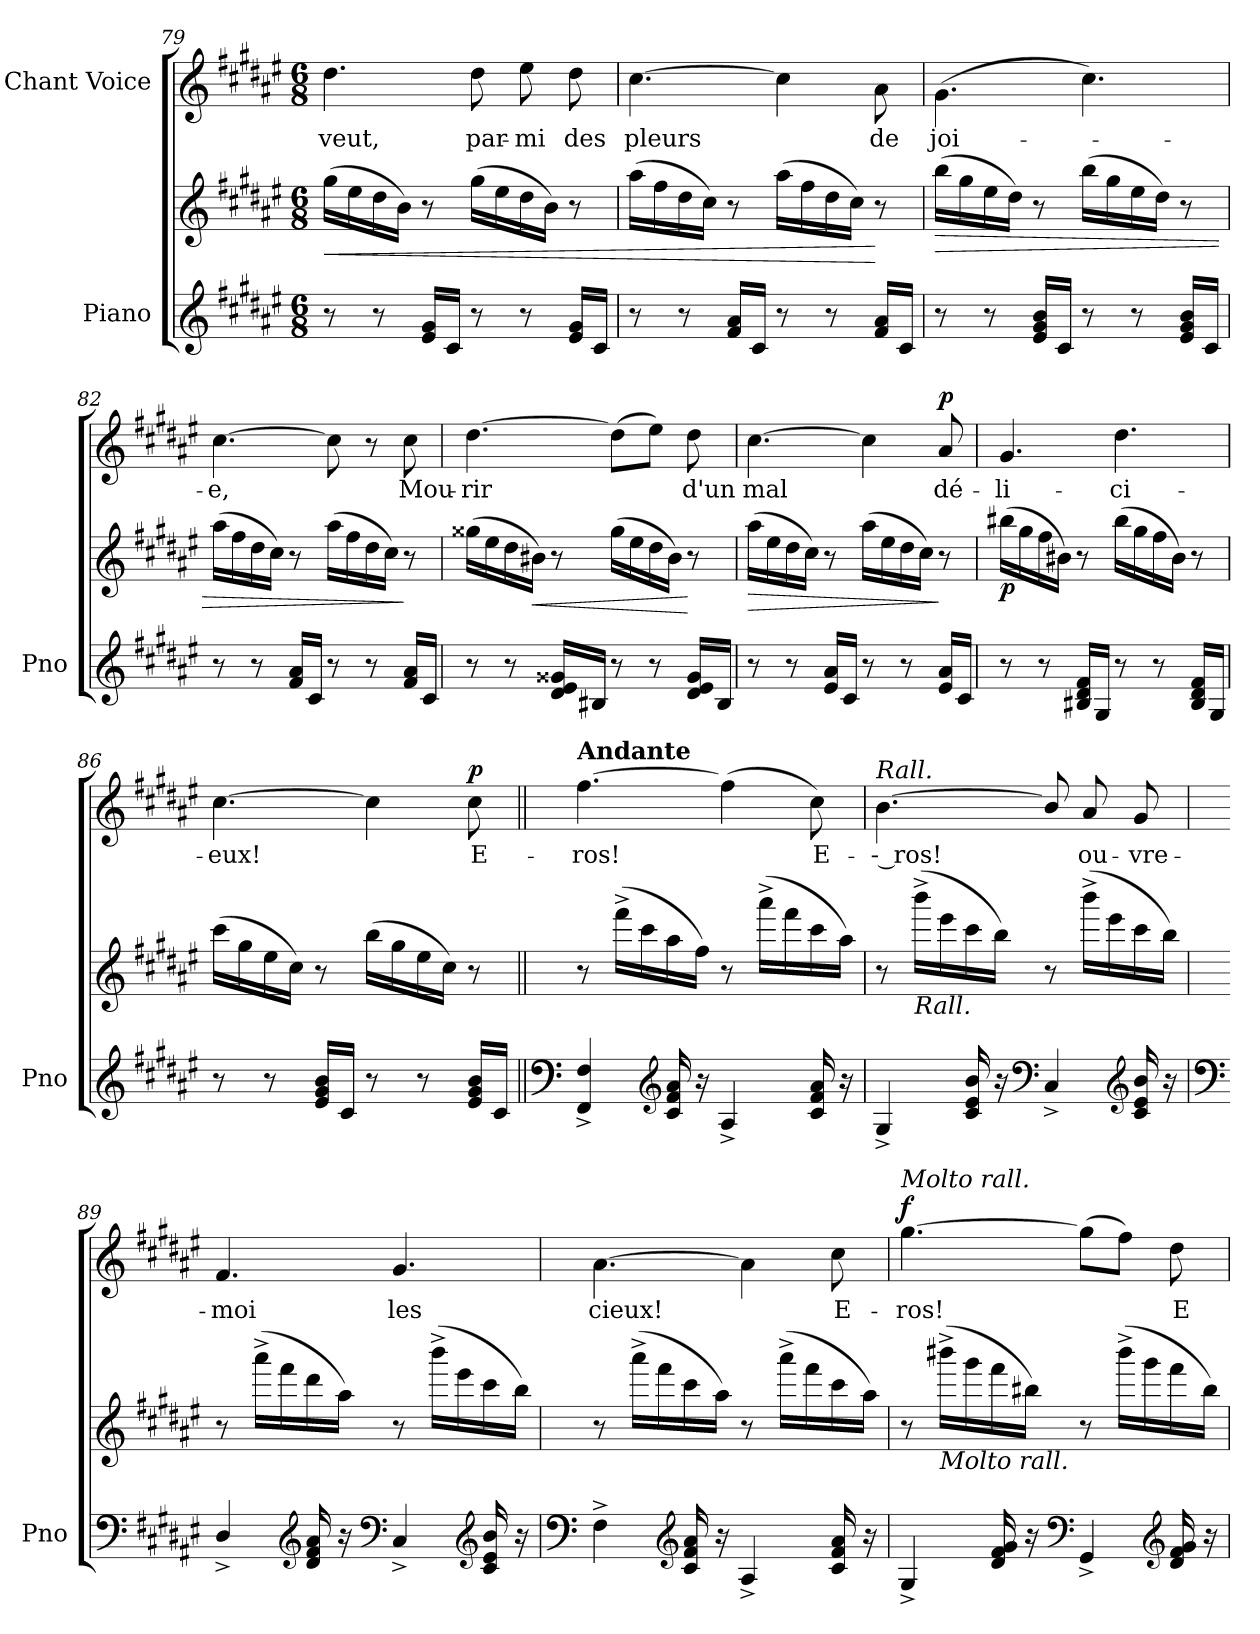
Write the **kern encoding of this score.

**kern	**kern	**dynam	**kern	**text	**dynam
*part2	*part2	*part2	*part1	*part1	*part1
*staff3	*staff2	*staff2/3	*staff1	*staff1	*staff1
*I"Piano	*	*	*I"Chant Voice	*	*
*I'Pno	*	*	*	*	*
!!LO:LB:g=z
*clefG2	*clefG2	*	*clefG2	*	*
*k[f#c#g#d#a#e#]	*k[f#c#g#d#a#e#]	*	*k[f#c#g#d#a#e#]	*	*
*M6/8	*M6/8	*	*M6/8	*	*
=79	=79	=79	=79	=79	=79
!	!	!LO:HP:b	!	!LO:LY:b	!
8r	(16gg#\LL	<	4.dd#\	veut,	.
.	16ee#\	.	.	.	.
8r	16dd#\	.	.	.	.
.	16b\JJ)	.	.	.	.
16e#/ 16g#/LL	8r	.	.	.	.
16c#/JJ	.	.	.	.	.
!	!	!	!	!LO:LY:b	!
8r	(16gg#\LL	.	8dd#\	par-	.
.	16ee#\	.	.	.	.
!	!	!	!	!LO:LY:b	!
8r	16dd#\	.	8ee#\	-mi	.
.	16b\JJ)	.	.	.	.
!	!	!	!	!LO:LY:b	!
16e#/ 16g#/LL	8r	.	8dd#\	des	.
16c#/JJ	.	.	.	.	.
=80	=80	=80	=80	=80	=80
!	!	!	!	!LO:LY:b	!
8r	(16aa#\LL	.	[4.cc#\	pleurs	.
.	16ff#\	.	.	.	.
8r	16dd#\	.	.	.	.
.	16cc#\JJ)	.	.	.	.
16f#/ 16a#/LL	8r	.	.	.	.
16c#/JJ	.	.	.	.	.
8r	(16aa#\LL	.	4cc#\]	.	.
.	16ff#\	.	.	.	.
8r	16dd#\	.	.	.	.
.	16cc#\JJ)	.	.	.	.
!	!	!	!	!LO:LY:b	!
16f#/ 16a#/LL	8r	[	8a#\	de	.
16c#/JJ	.	.	.	.	.
!!LO:LB:g=z
=81	=81	=81	=81	=81	=81
!	!	!LO:HP:b	!	!LO:LY:b	!
8r	(16bb\LL	>	(4.g#\	joi-	.
.	16gg#\	.	.	.	.
8r	16ee#\	.	.	.	.
.	16dd#\JJ)	.	.	.	.
16e#/ 16g#/ 16b/LL	8r	.	.	.	.
16c#/JJ	.	.	.	.	.
8r	(16bb\LL	.	4.cc#\)	.	.
.	16gg#\	.	.	.	.
8r	16ee#\	.	.	.	.
.	16dd#\JJ)	.	.	.	.
16e#/ 16g#/ 16b/LL	8r	.	.	.	.
16c#/JJ	.	.	.	.	.
=82	=82	=82	=82	=82	=82
!	!	!	!	!LO:LY:b	!
8r	(16aa#\LL	.	[4.cc#\	-e,	.
.	16ff#\	.	.	.	.
8r	16dd#\	.	.	.	.
.	16cc#\JJ)	.	.	.	.
16f#/ 16a#/LL	8r	.	.	.	.
16c#/JJ	.	.	.	.	.
8r	(16aa#\LL	.	8cc#\]	.	.
.	16ff#\	.	.	.	.
8r	16dd#\	.	8r	.	.
.	16cc#\JJ)	.	.	.	.
!	!	!	!	!LO:LY:b	!LO:DY:a
!	!	!	!	!	!LO:DY:n=1:a
16f#/ 16a#/LL	8r	]	8cc#\	Mou-	other-dynamics f
16c#/JJ	.	.	.	.	.
!!LO:LB:g=z
=83	=83	=83	=83	=83	=83
!	!	!LO:DY:b	!	!LO:LY:b	!
!	!	!LO:DY:n=1:b	!	!	!
8r	(16gg##X\LL	other-dynamics f	[4.dd#\	-rir	.
.	16ee#\	.	.	.	.
8r	16dd#\	.	.	.	.
!	!	!LO:HP:b	!	!	!
.	16b#X\JJ)	<	.	.	.
16d#/ 16e#/ 16g##X/LL	8r	.	.	.	.
16B#X/JJ	.	.	.	.	.
8r	(16gg##\LL	.	(8dd#\L]	.	.
.	16ee#\	.	.	.	.
8r	16dd#\	.	8ee#\J)	.	.
.	16b#\JJ)	.	.	.	.
!	!	!	!	!LO:LY:b	!
16d#/ 16e#/ 16g##/LL	8r	[	8dd#\	d'un	.
16B#/JJ	.	.	.	.	.
!!LO:PB:g=z
=84	=84	=84	=84	=84	=84
!	!	!LO:HP:b	!	!LO:LY:b	!
8r	(16aa#\LL	>	[4.cc#\	mal	.
.	16ee#\	.	.	.	.
8r	16dd#\	.	.	.	.
.	16cc#\JJ)	.	.	.	.
16e#/ 16a#/LL	8r	.	.	.	.
16c#/JJ	.	.	.	.	.
8r	(16aa#\LL	.	4cc#\]	.	.
.	16ee#\	.	.	.	.
8r	16dd#\	.	.	.	.
.	16cc#\JJ)	.	.	.	.
!	!	!	!	!LO:LY:b	!LO:DY:a
16e#/ 16a#/LL	8r	]	8a#/	dé-	p
16c#/JJ	.	.	.	.	.
=85	=85	=85	=85	=85	=85
!	!	!LO:DY:b	!	!LO:LY:b	!
8r	(16bb#X\LL	p	4.g#/	-li-	.
.	16gg#\	.	.	.	.
8r	16ff#\	.	.	.	.
.	16b#X\JJ)	.	.	.	.
16B#X/ 16d#/ 16f#/LL	8r	.	.	.	.
16G#/JJ	.	.	.	.	.
!	!	!	!	!LO:LY:b	!
8r	(16bb#\LL	.	4.dd#\	-ci-	.
.	16gg#\	.	.	.	.
8r	16ff#\	.	.	.	.
.	16b#\JJ)	.	.	.	.
16B#/ 16d#/ 16f#/LL	8r	.	.	.	.
16G#/JJ	.	.	.	.	.
!!LO:LB:g=z
=86	=86	=86	=86	=86	=86
!	!	!	!	!LO:LY:b	!
8r	(16ccc#\LL	.	[4.cc#\	-eux!	.
.	16gg#\	.	.	.	.
8r	16ee#\	.	.	.	.
.	16cc#\JJ)	.	.	.	.
16e#/ 16g#/ 16b/LL	8r	.	.	.	.
16c#/JJ	.	.	.	.	.
8r	(16bb\LL	.	4cc#\]	.	.
.	16gg#\	.	.	.	.
8r	16ee#\	.	.	.	.
.	16cc#\JJ)	.	.	.	.
!	!	!	!	!LO:LY:b	!LO:DY:a
16e#/ 16g#/ 16b/LL	8r	.	8cc#\	E-	p
16c#/JJ	.	.	.	.	.
=87||	=87||	=87||	=87||	=87||	=87||
*clefF4	*	*	*	*	*
!	!	!	!LO:TX:a:B:t=Andante	!	!
!	!	!	!	!LO:LY:b	!
4FF#/^ 4F#/^	8r	.	[4.ff#\	-ros!	.
.	(16fff#^\LL	.	.	.	.
.	16ccc#\	.	.	.	.
*clefG2	*	*	*	*	*
16c#/ 16f#/ 16a#/	16aa#\	.	.	.	.
16r	16ff#\JJ)	.	.	.	.
4A#^/	8r	.	(4ff#\]	.	.
.	(16aaa#^\LL	.	.	.	.
.	16fff#\	.	.	.	.
!	!	!	!	!LO:LY:b	!
16c#/ 16f#/ 16a#/	16ccc#\	.	8cc#\)	E-	.
16r	16aa#\JJ)	.	.	.	.
!!LO:LB:g=z
=88	=88	=88	=88	=88	=88
!	!	!	!LO:TX:a:i:t=Rall.	!	!
!	!	!	!	!LO:LY:b	!
4G#^/	8r	.	[4.b\	-- ros!	.
!	!LO:TX:b:i:t=Rall.	!	!	!	!
.	(16bbb^\LL	.	.	.	.
.	16eee#\	.	.	.	.
16c#/ 16e#/ 16b/	16ccc#\	.	.	.	.
16r	16bb\JJ)	.	.	.	.
*clefF4	*	*	*	*	*
4C#^/	8r	.	8b/]	.	.
!	!	!	!	!LO:LY:b	!
.	(16bbb^\LL	.	8a#/	ou-	.
.	16eee#\	.	.	.	.
*clefG2	*	*	*	*	*
!	!	!	!	!LO:LY:b	!
16c#/ 16e#/ 16b/	16ccc#\	.	8g#/	-vre-	.
16r	16bb\JJ)	.	.	.	.
=89	=89	=89	=89	=89	=89
*clefF4	*	*	*	*	*
!	!	!	!	!LO:LY:b	!
4D#^/	8r	.	4.f#/	-moi	.
.	(16aaa#^\LL	.	.	.	.
.	16fff#\	.	.	.	.
*clefG2	*	*	*	*	*
16d#/ 16f#/ 16a#/	16ddd#\	.	.	.	.
16r	16aa#\JJ)	.	.	.	.
*clefF4	*	*	*	*	*
!	!	!	!	!LO:LY:b	!
4C#^/	8r	.	4.g#/	les	.
.	(16bbb^\LL	.	.	.	.
.	16eee#\	.	.	.	.
*clefG2	*	*	*	*	*
16c#/ 16e#/ 16b/	16ccc#\	.	.	.	.
16r	16bb\JJ)	.	.	.	.
=90	=90	=90	=90	=90	=90
*clefF4	*	*	*	*	*
!	!	!	!	!LO:LY:b	!
4F#^\	8r	.	[4.a#\	cieux!	.
.	(16aaa#^\LL	.	.	.	.
.	16fff#\	.	.	.	.
*clefG2	*	*	*	*	*
16c#/ 16f#/ 16a#/	16ccc#\	.	.	.	.
16r	16aa#\JJ)	.	.	.	.
4A#^/	8r	.	4a#\]	.	.
.	(16aaa#^\LL	.	.	.	.
.	16fff#\	.	.	.	.
!	!	!	!	!LO:LY:b	!
16c#/ 16f#/ 16a#/	16ccc#\	.	8cc#\	E-	.
16r	16aa#\JJ)	.	.	.	.
!!LO:LB:g=z
=91	=91	=91	=91	=91	=91
!	!	!	!LO:TX:a:i:t=Molto rall.	!	!
!	!	!	!	!LO:LY:b	!LO:DY:a
4G#^/	8r	.	[4.gg#\	-ros!	f
!	!LO:TX:b:i:t=Molto rall.	!	!	!	!
.	(16bbb#X^\LL	.	.	.	.
.	16ggg#\	.	.	.	.
16d#/ 16f#/ 16g#/	16fff#\	.	.	.	.
16r	16bb#X\JJ)	.	.	.	.
*clefF4	*	*	*	*	*
4GG#^/	8r	.	(8gg#\L]	.	.
.	(16bbb#^\LL	.	8ff#\J)	.	.
.	16ggg#\	.	.	.	.
*clefG2	*	*	*	*	*
!	!	!	!	!LO:LY:b	!
16d#/ 16f#/ 16g#/	16fff#\	.	8dd#\	E-	.
16r	16bb#\JJ)	.	.	.	.
=	=	=	=	=	=
*-	*-	*-	*-	*-	*-
